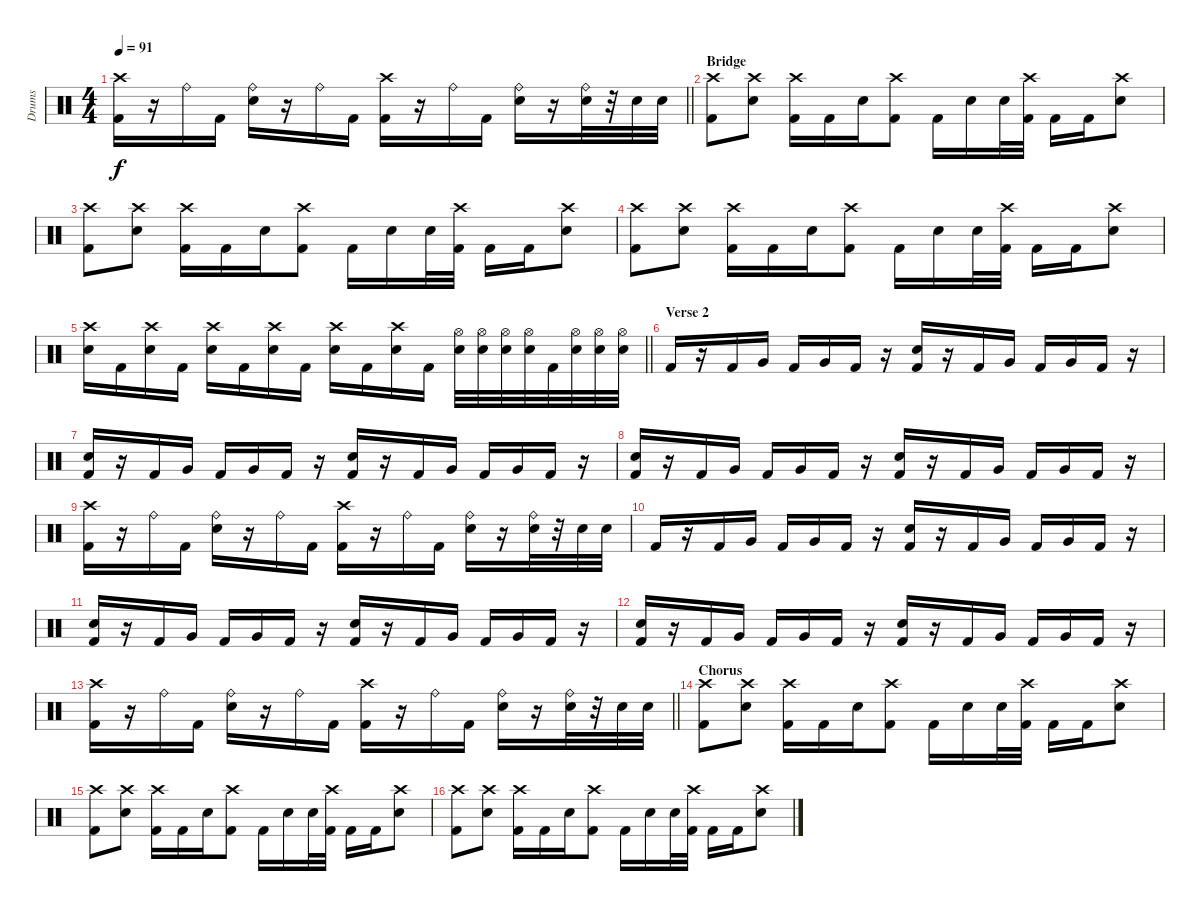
\track ("Drums" "Drums") {instrument percussion}
\staff {score}
\articulation defaults
\ts (4 4)
\tempo 91
\clef neutral
\barLineRight lightlight
\ks c
("Crash high (hit)" "Kick (hit) 2").16{dy f} r.16 "Ride (bell)".16 "Kick (hit) 2".16 ("Ride (bell)" "Electric Snare (hit)").16 r.16 "Ride (bell)".16 "Kick (hit) 2".16 ("Crash high (hit)" "Kick (hit) 2").16 r.16 "Ride (bell)".16 "Kick (hit) 2".16 ("Ride (bell)" "Electric Snare (hit)").16 r.16 ("Ride (bell)" "Electric Snare (hit)").32 r.32 "Electric Snare (hit)".32 "Electric Snare (hit)".32 |
\section ("" "Bridge")
("Crash high (hit)" "Kick (hit) 2").8 ("Crash high (hit)" "Electric Snare (hit)").8 ("Crash high (hit)" "Kick (hit) 2").16 "Kick (hit) 2".16 "Electric Snare (hit)".16 ("Crash high (hit)" "Kick (hit) 2").8 "Kick (hit) 2".16 "Electric Snare (hit)".16 "Electric Snare (hit)".32 ("Crash high (hit)" "Kick (hit) 2").32 "Kick (hit) 2".16 "Kick (hit) 2".16 ("Crash high (hit)" "Electric Snare (hit)").8 |
("Crash high (hit)" "Kick (hit) 2").8 ("Crash high (hit)" "Electric Snare (hit)").8 ("Crash high (hit)" "Kick (hit) 2").16 "Kick (hit) 2".16 "Electric Snare (hit)".16 ("Crash high (hit)" "Kick (hit) 2").8 "Kick (hit) 2".16 "Electric Snare (hit)".16 "Electric Snare (hit)".32 ("Crash high (hit)" "Kick (hit) 2").32 "Kick (hit) 2".16 "Kick (hit) 2".16 ("Crash high (hit)" "Electric Snare (hit)").8 |
("Crash high (hit)" "Kick (hit) 2").8 ("Crash high (hit)" "Electric Snare (hit)").8 ("Crash high (hit)" "Kick (hit) 2").16 "Kick (hit) 2".16 "Electric Snare (hit)".16 ("Crash high (hit)" "Kick (hit) 2").8 "Kick (hit) 2".16 "Electric Snare (hit)".16 "Electric Snare (hit)".32 ("Crash high (hit)" "Kick (hit) 2").32 "Kick (hit) 2".16 "Kick (hit) 2".16 ("Crash high (hit)" "Electric Snare (hit)").8 |
\barLineRight lightlight
("Crash high (hit)" "Electric Snare (hit)").16 "Kick (hit) 2".16 ("Crash high (hit)" "Electric Snare (hit)").16 "Kick (hit) 2".16 ("Crash high (hit)" "Electric Snare (hit)").16 "Kick (hit) 2".16 ("Crash high (hit)" "Electric Snare (hit)").16 "Kick (hit) 2".16 ("Crash high (hit)" "Electric Snare (hit)").16 "Kick (hit) 2".16 ("Crash high (hit)" "Electric Snare (hit)").16 "Kick (hit) 2".16 ("Hi-Hat (open)" "Electric Snare (hit)").32 ("Hi-Hat (open)" "Electric Snare (hit)").32 ("Hi-Hat (open)" "Electric Snare (hit)").32 ("Hi-Hat (open)" "Electric Snare (hit)").32 "Kick (hit) 2".32 ("Hi-Hat (open)" "Electric Snare (hit)").32 ("Hi-Hat (open)" "Electric Snare (hit)").32 ("Hi-Hat (open)" "Electric Snare (hit)").32 |
\section ("" "Verse 2")
"Kick (hit) 2".16 r.16 "Kick (hit) 2".16 "Very Low Tom (hit)".16 "Kick (hit) 2".16 "Very Low Tom (hit)".16 "Kick (hit) 2".16 r.16 ("Electric Snare (hit)" "Kick (hit) 2").16 r.16 "Kick (hit) 2".16 "Very Low Tom (hit)".16 "Kick (hit) 2".16 "Very Low Tom (hit)".16 "Kick (hit) 2".16 r.16 |
("Electric Snare (hit)" "Kick (hit) 2").16 r.16 "Kick (hit) 2".16 "Very Low Tom (hit)".16 "Kick (hit) 2".16 "Very Low Tom (hit)".16 "Kick (hit) 2".16 r.16 ("Electric Snare (hit)" "Kick (hit) 2").16 r.16 "Kick (hit) 2".16 "Very Low Tom (hit)".16 "Kick (hit) 2".16 "Very Low Tom (hit)".16 "Kick (hit) 2".16 r.16 |
("Electric Snare (hit)" "Kick (hit) 2").16 r.16 "Kick (hit) 2".16 "Very Low Tom (hit)".16 "Kick (hit) 2".16 "Very Low Tom (hit)".16 "Kick (hit) 2".16 r.16 ("Electric Snare (hit)" "Kick (hit) 2").16 r.16 "Kick (hit) 2".16 "Very Low Tom (hit)".16 "Kick (hit) 2".16 "Very Low Tom (hit)".16 "Kick (hit) 2".16 r.16 |
("Crash high (hit)" "Kick (hit) 2").16 r.16 "Ride (bell)".16 "Kick (hit) 2".16 ("Ride (bell)" "Electric Snare (hit)").16 r.16 "Ride (bell)".16 "Kick (hit) 2".16 ("Crash high (hit)" "Kick (hit) 2").16 r.16 "Ride (bell)".16 "Kick (hit) 2".16 ("Ride (bell)" "Electric Snare (hit)").16 r.16 ("Ride (bell)" "Electric Snare (hit)").32 r.32 "Electric Snare (hit)".32 "Electric Snare (hit)".32 |
"Kick (hit) 2".16 r.16 "Kick (hit) 2".16 "Very Low Tom (hit)".16 "Kick (hit) 2".16 "Very Low Tom (hit)".16 "Kick (hit) 2".16 r.16 ("Electric Snare (hit)" "Kick (hit) 2").16 r.16 "Kick (hit) 2".16 "Very Low Tom (hit)".16 "Kick (hit) 2".16 "Very Low Tom (hit)".16 "Kick (hit) 2".16 r.16 |
("Electric Snare (hit)" "Kick (hit) 2").16 r.16 "Kick (hit) 2".16 "Very Low Tom (hit)".16 "Kick (hit) 2".16 "Very Low Tom (hit)".16 "Kick (hit) 2".16 r.16 ("Electric Snare (hit)" "Kick (hit) 2").16 r.16 "Kick (hit) 2".16 "Very Low Tom (hit)".16 "Kick (hit) 2".16 "Very Low Tom (hit)".16 "Kick (hit) 2".16 r.16 |
("Electric Snare (hit)" "Kick (hit) 2").16 r.16 "Kick (hit) 2".16 "Very Low Tom (hit)".16 "Kick (hit) 2".16 "Very Low Tom (hit)".16 "Kick (hit) 2".16 r.16 ("Electric Snare (hit)" "Kick (hit) 2").16 r.16 "Kick (hit) 2".16 "Very Low Tom (hit)".16 "Kick (hit) 2".16 "Very Low Tom (hit)".16 "Kick (hit) 2".16 r.16 |
\barLineRight lightlight
("Crash high (hit)" "Kick (hit) 2").16 r.16 "Ride (bell)".16 "Kick (hit) 2".16 ("Ride (bell)" "Electric Snare (hit)").16 r.16 "Ride (bell)".16 "Kick (hit) 2".16 ("Crash high (hit)" "Kick (hit) 2").16 r.16 "Ride (bell)".16 "Kick (hit) 2".16 ("Ride (bell)" "Electric Snare (hit)").16 r.16 ("Ride (bell)" "Electric Snare (hit)").32 r.32 "Electric Snare (hit)".32 "Electric Snare (hit)".32 |
\section ("" "Chorus")
("Crash high (hit)" "Kick (hit) 2").8 ("Crash high (hit)" "Electric Snare (hit)").8 ("Crash high (hit)" "Kick (hit) 2").16 "Kick (hit) 2".16 "Electric Snare (hit)".16 ("Crash high (hit)" "Kick (hit) 2").8 "Kick (hit) 2".16 "Electric Snare (hit)".16 "Electric Snare (hit)".32 ("Crash high (hit)" "Kick (hit) 2").32 "Kick (hit) 2".16 "Kick (hit) 2".16 ("Crash high (hit)" "Electric Snare (hit)").8 |
("Crash high (hit)" "Kick (hit) 2").8 ("Crash high (hit)" "Electric Snare (hit)").8 ("Crash high (hit)" "Kick (hit) 2").16 "Kick (hit) 2".16 "Electric Snare (hit)".16 ("Crash high (hit)" "Kick (hit) 2").8 "Kick (hit) 2".16 "Electric Snare (hit)".16 "Electric Snare (hit)".32 ("Crash high (hit)" "Kick (hit) 2").32 "Kick (hit) 2".16 "Kick (hit) 2".16 ("Crash high (hit)" "Electric Snare (hit)").8 |
("Crash high (hit)" "Kick (hit) 2").8 ("Crash high (hit)" "Electric Snare (hit)").8 ("Crash high (hit)" "Kick (hit) 2").16 "Kick (hit) 2".16 "Electric Snare (hit)".16 ("Crash high (hit)" "Kick (hit) 2").8 "Kick (hit) 2".16 "Electric Snare (hit)".16 "Electric Snare (hit)".32 ("Crash high (hit)" "Kick (hit) 2").32 "Kick (hit) 2".16 "Kick (hit) 2".16 ("Crash high (hit)" "Electric Snare (hit)").8
